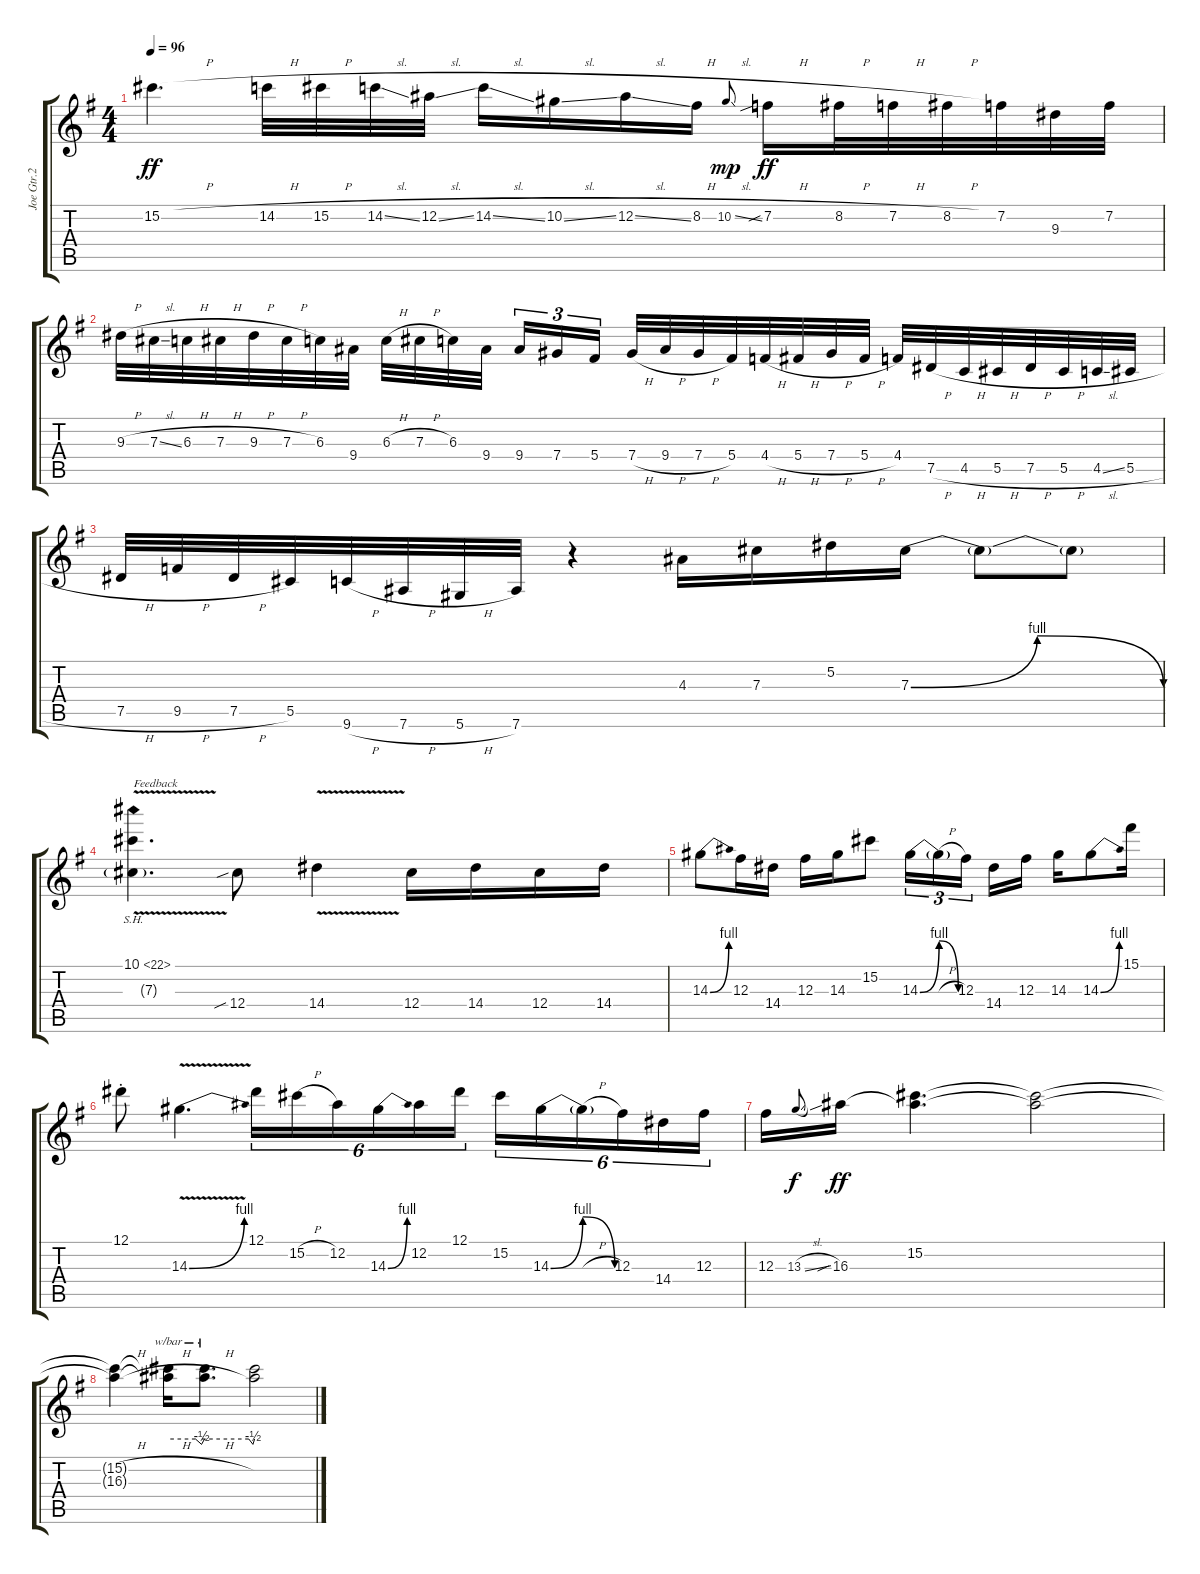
\track ("Joe Gtr.2" "Joe Gtr.2") {instrument distortionguitar}
\staff {score tabs}
\tuning (Eb4 Bb3 Gb3 Db3 Ab2 Eb2) {hide}
\ts (4 4)
\tempo 96
\clef g2
\ks eminor
15.2{h t}.4{d dy ff} 14.2{h}.32 15.2{h}.32 14.2{sl}.32 12.2{sl}.32 14.2{sl}.16 10.2{sl}.16 12.2{sl}.16 8.2{h}.16 10.2{sl}.8{gr onbeat dy mp} 7.2{sib h}.16{dy ff} 8.2{h}.32 7.2{h}.32 8.2{h}.32 7.2.32 9.3.32 7.2.32 |
9.3{h}.32 7.3{sl}.32 6.3{h}.32 7.3{h}.32 9.3{h}.32 7.3{h}.32 6.3.32 9.4.32 6.3{h}.32 7.3{h}.32 6.3.32 9.4.32{beam splitsecondary} 9.4.16{tu (3 2)} 7.4.16{tu (3 2) beam merge} 5.4.16{tu (3 2)} 7.4{h}.32 9.4{h}.32 7.4{h}.32 5.4.32 4.4{h}.32 5.4{h}.32 7.4{h}.32 5.4{h}.32 4.4.32 7.5{h}.32 4.5{h}.32 5.5{h}.32 7.5{h}.32 5.5{h}.32 4.5{sl}.32 5.5{h}.32 |
7.5{h}.32 9.5{h}.32 7.5{h}.32 5.5.32 9.6{h}.32 7.6{h}.32 5.6{h}.32 7.6.32 r.4 4.3.16 7.3.16 5.2.16 7.3{be (bendrelease 0 0 15 4 30 4 60 0)}.16 7.3{t}.8 7.3{t}.8 |
(10.1{sh 12} 7.3{v g}).4{d txt "Feedback"} 12.4{sib}.8 14.4{v}.4 12.4.16 14.4.16 12.4.16 14.4.16 |
14.3{be (bend 0 0 60 4)}.8 12.3.16 14.4.16 12.3.16 14.3.16 15.2.8 14.3{be (bendrelease 0 0 40 4 45 4 60 0)}.16{tu (3 2)} 14.3{h t}.16{tu (3 2)} 12.3.16{tu (3 2) beam splitsecondary} 14.4.16 12.3.16 14.3.16 14.3{be (bend 0 0 60 4)}.8 15.1.16 |
12.1{st}.8 14.3{be (bend 0 0 60 4) v}.4{d} 12.1.16{tu (6 4)} 15.2{h}.16{tu (6 4) beam merge} 12.2.16{tu (6 4) beam merge} 14.3{be (bend 0 0 60 4)}.16{tu (6 4)} 12.2.16{tu (6 4)} 12.1.16{tu (6 4)} 15.2.16{tu (6 4)} 14.3{be (bendrelease 0 0 25 4 35 4 60 0)}.16{tu (6 4) beam merge} 14.3{h t}.16{tu (6 4)} 12.3.16{tu (6 4)} 14.4.16{tu (6 4)} 12.3.16{tu (6 4)} |
12.3.16 13.3{sl}.8{gr onbeat dy f} 16.3{sib}.16{dy ff} (15.2 16.3{t}).4{d} (15.2{t} 16.3{t}).2 |
(15.2{h t} 16.3{h t}).4 (15.2{h t} 16.3{h t}).16{tbe (custom default 0 0 45 0 55 -2 60 0)} (15.2{h t} 16.3{h t}).8{d tbe (custom default 0 0 53 0 58 -2 60 0)} (15.2{t} 16.3{t}).2
